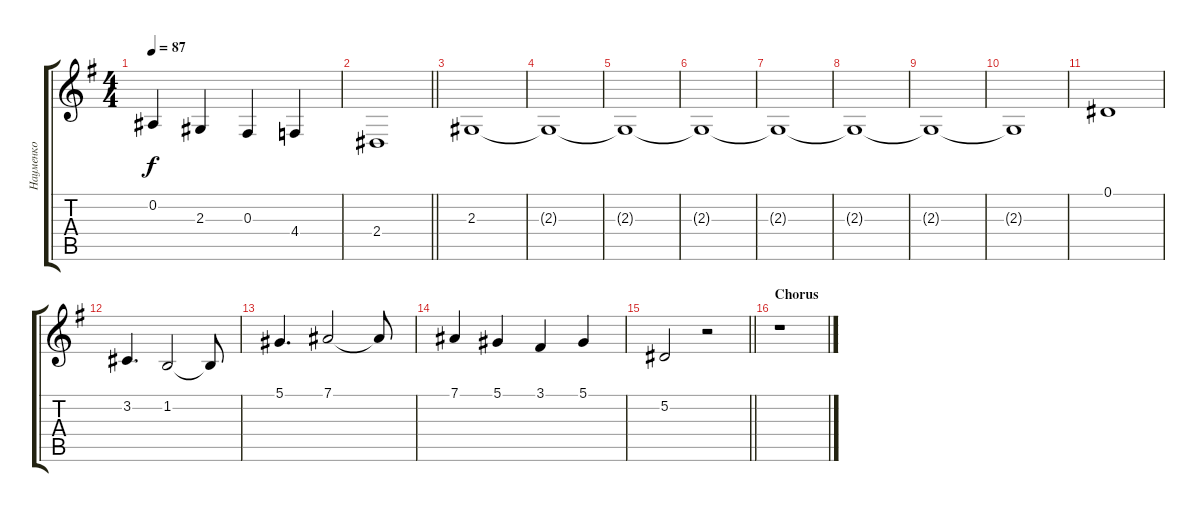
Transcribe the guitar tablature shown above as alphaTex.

\track ("Науменко" "Науменко") {instrument stringensemble2}
\staff {score tabs}
\tuning (Eb4 Bb3 Gb3 Db3 Ab2 Eb2) {hide}
\ts (4 4)
\tempo 87
\clef g2
\ks g
0.2.4{dy f} 2.3.4 0.3.4 4.4.4 |
\barLineRight lightlight
2.4.1 |
2.3.1 |
2.3{t}.1 |
2.3{t}.1 |
2.3{t}.1 |
2.3{t}.1 |
2.3{t}.1 |
2.3{t}.1 |
2.3{t}.1 |
0.1.1{volume 10} |
3.2.4{d} 1.2.2 1.2{t}.8 |
5.1.4{d} 7.1.2 7.1{t}.8 |
7.1.4 5.1.4 3.1.4 5.1.4 |
\barLineRight lightlight
5.2.2 r.2 |
\section ("" "Chorus")
r.1
